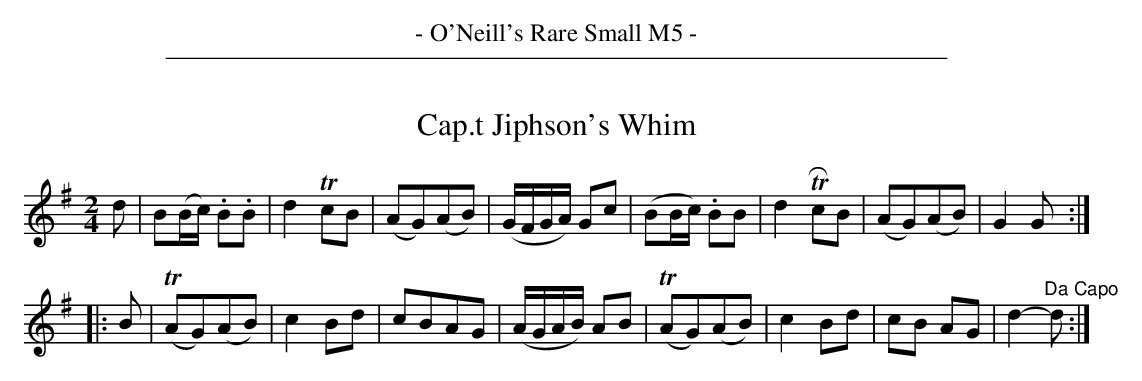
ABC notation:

X:1
T: Cap.t Jiphson's Whim
M: 2/4
L: 1/16
K: G
d2 |\
B2(Bc) .B2.B2 | d4 Tc2B2 | (A2G2)(A2B2) | (GFGA) G2c2 |\
(B2Bc) .B2B2 | d4 TRc2B2 | (A2G2)(A2B2) | G4 G2 ::
B2 |\
T(A2G2)(A2B2) | c4 B2d2 | c2B2A2G2 | (AGAB) A2B2 |\
T(A2G2)(A2B2) | c4 B2d2 | c2B2 A2G2 | d4- "^Da Capo"d2 :|
